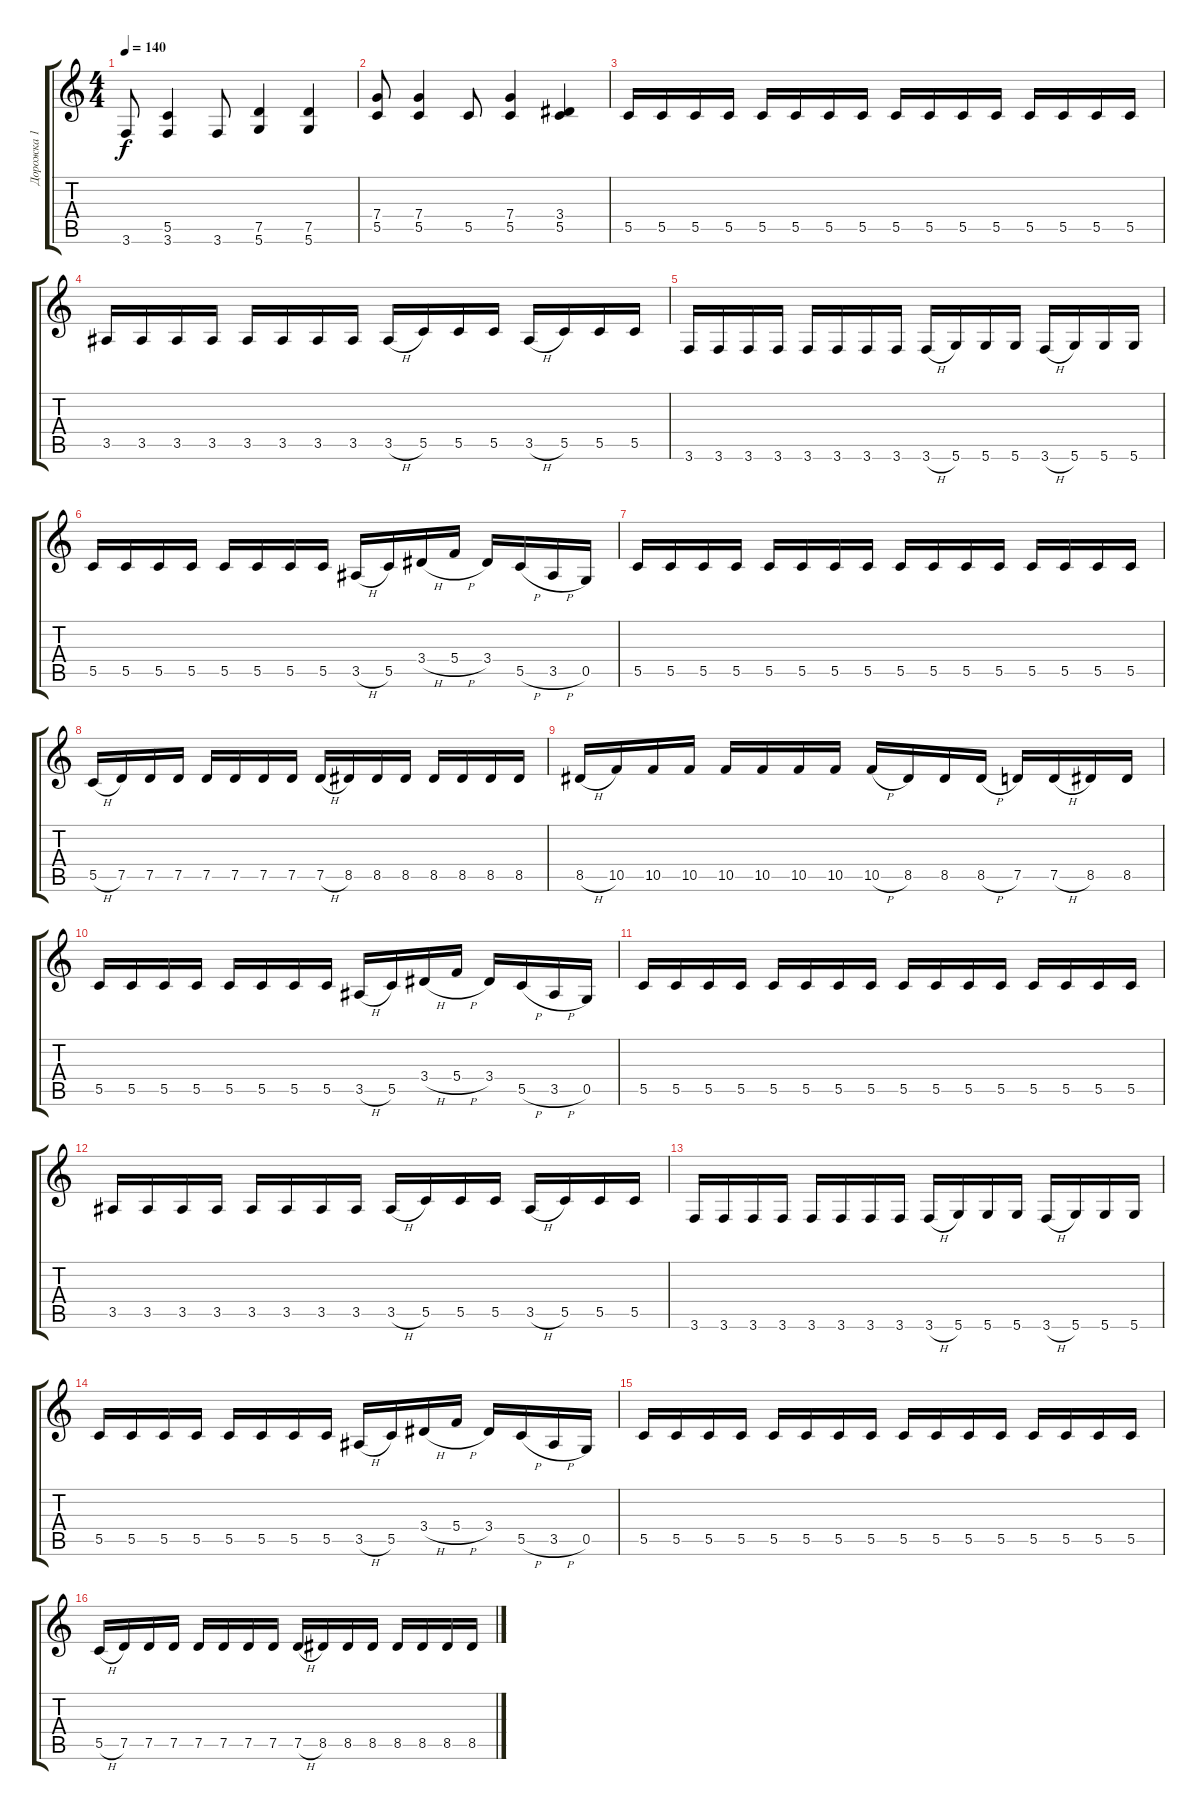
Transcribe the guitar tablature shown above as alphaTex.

\track ("Дорожка 1" "Дорожка 1") {instrument distortionguitar}
\staff {score tabs}
\tuning (D4 A3 F3 C3 G2 D2) {hide}
\ts (4 4)
\tempo 140
\clef g2
\ks c
3.6.8{dy f} (5.5 3.6).4 3.6.8 (7.5 5.6).4 (7.5 5.6).4 |
(7.4 5.5).8 (7.4 5.5).4 5.5.8 (7.4 5.5).4 (3.4 5.5).4 |
5.5.16 5.5.16 5.5.16 5.5.16 5.5.16 5.5.16 5.5.16 5.5.16 5.5.16 5.5.16 5.5.16 5.5.16 5.5.16 5.5.16 5.5.16 5.5.16 |
3.5.16 3.5.16 3.5.16 3.5.16 3.5.16 3.5.16 3.5.16 3.5.16 3.5{h}.16 5.5.16 5.5.16 5.5.16 3.5{h}.16 5.5.16 5.5.16 5.5.16 |
3.6.16 3.6.16 3.6.16 3.6.16 3.6.16 3.6.16 3.6.16 3.6.16 3.6{h}.16 5.6.16 5.6.16 5.6.16 3.6{h}.16 5.6.16 5.6.16 5.6.16 |
5.5.16 5.5.16 5.5.16 5.5.16 5.5.16 5.5.16 5.5.16 5.5.16 3.5{h}.16 5.5.16 3.4{h}.16 5.4{h}.16 3.4.16 5.5{h}.16 3.5{h}.16 0.5.16 |
5.5.16{instrument distortionguitar} 5.5.16 5.5.16 5.5.16 5.5.16 5.5.16 5.5.16 5.5.16 5.5.16 5.5.16 5.5.16 5.5.16 5.5.16 5.5.16 5.5.16 5.5.16 |
5.5{h}.16 7.5.16 7.5.16 7.5.16 7.5.16 7.5.16 7.5.16 7.5.16 7.5{h}.16 8.5.16 8.5.16 8.5.16 8.5.16 8.5.16 8.5.16 8.5.16 |
8.5{h}.16 10.5.16 10.5.16 10.5.16 10.5.16 10.5.16 10.5.16 10.5.16 10.5{h}.16 8.5.16 8.5.16 8.5{h}.16 7.5.16 7.5{h}.16 8.5.16 8.5.16 |
5.5.16 5.5.16 5.5.16 5.5.16 5.5.16 5.5.16 5.5.16 5.5.16 3.5{h}.16 5.5.16 3.4{h}.16 5.4{h}.16 3.4.16 5.5{h}.16 3.5{h}.16 0.5.16 |
5.5.16{instrument distortionguitar} 5.5.16 5.5.16 5.5.16 5.5.16 5.5.16 5.5.16 5.5.16 5.5.16 5.5.16 5.5.16 5.5.16 5.5.16 5.5.16 5.5.16 5.5.16 |
3.5.16 3.5.16 3.5.16 3.5.16 3.5.16 3.5.16 3.5.16 3.5.16 3.5{h}.16 5.5.16 5.5.16 5.5.16 3.5{h}.16 5.5.16 5.5.16 5.5.16 |
3.6.16 3.6.16 3.6.16 3.6.16 3.6.16 3.6.16 3.6.16 3.6.16 3.6{h}.16 5.6.16 5.6.16 5.6.16 3.6{h}.16 5.6.16 5.6.16 5.6.16 |
5.5.16 5.5.16 5.5.16 5.5.16 5.5.16 5.5.16 5.5.16 5.5.16 3.5{h}.16 5.5.16 3.4{h}.16 5.4{h}.16 3.4.16 5.5{h}.16 3.5{h}.16 0.5.16 |
5.5.16{instrument distortionguitar} 5.5.16 5.5.16 5.5.16 5.5.16 5.5.16 5.5.16 5.5.16 5.5.16 5.5.16 5.5.16 5.5.16 5.5.16 5.5.16 5.5.16 5.5.16 |
5.5{h}.16 7.5.16 7.5.16 7.5.16 7.5.16 7.5.16 7.5.16 7.5.16 7.5{h}.16 8.5.16 8.5.16 8.5.16 8.5.16 8.5.16 8.5.16 8.5.16
